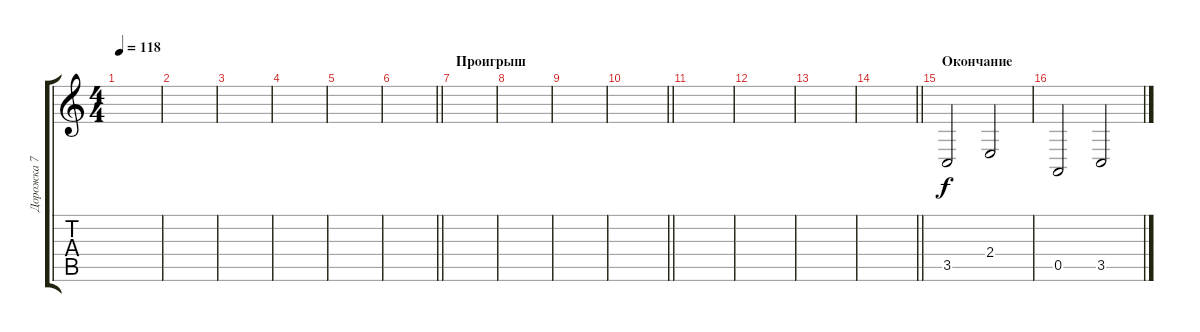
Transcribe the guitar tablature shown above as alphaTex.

\track ("Дорожка 7" "Дорожка 7") {instrument stringensemble1}
\staff {score tabs}
\tuning (E4 B3 G3 D3 A2 E2) {hide}
\ts (4 4)
\tempo 118
\clef g2
\ks c
|
|
|
|
|
\barLineRight lightlight
|
\section ("" "Проигрыш")
|
|
|
\barLineRight lightlight
|
|
|
|
\barLineRight lightlight
|
\section ("" "Окончание")
3.5.2 2.4.2 |
0.5.2 3.5.2
